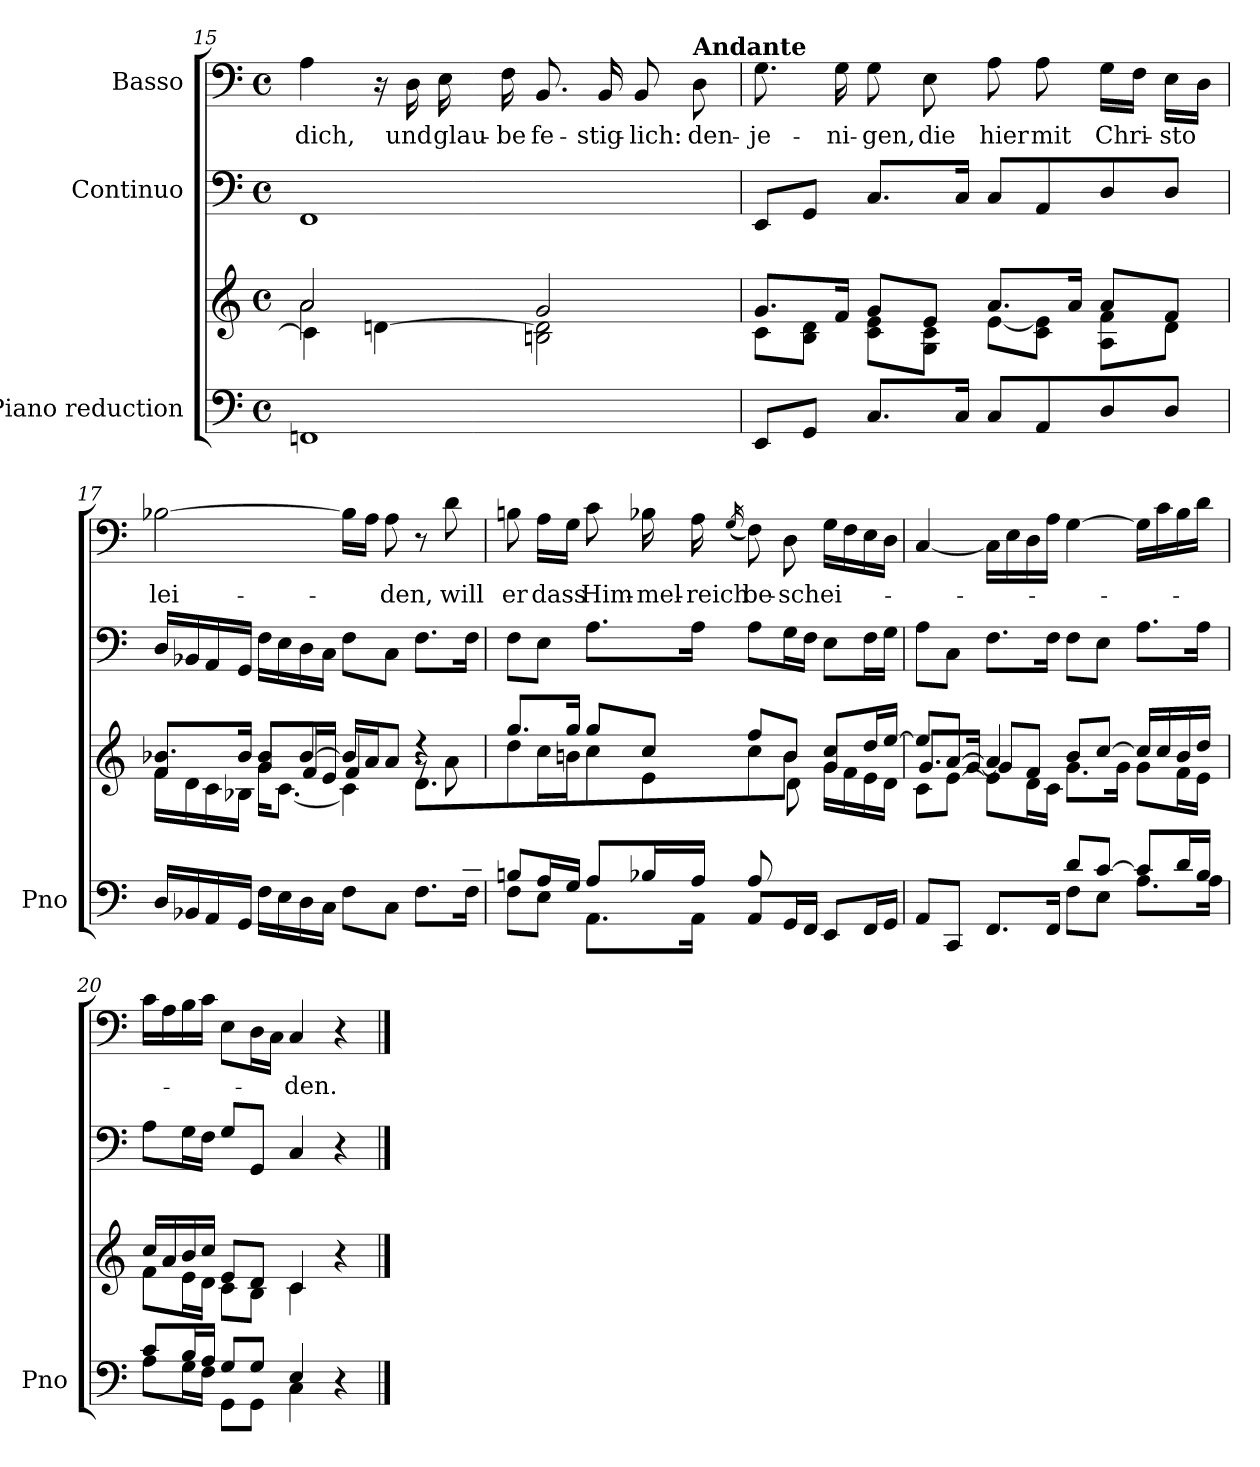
**kern	**kern	**kern	**kern	**text
*part3	*part3	*part2	*part1	*part1
*staff4	*staff3	*staff2	*staff1	*staff1
*I"Piano reduction	*	*I"Continuo	*I"Basso	*
*I'Pno	*	*	*	*
*clefF4	*clefG2	*clefF4	*clefF4	*
*k[]	*k[]	*k[]	*k[]	*
*M4/4	*M4/4	*M4/4	*M4/4	*
*met(c)	*met(c)	*met(c)	*met(c)	*
=15	=15	=15	=15	=15
*	*^	*	*	*
*	*	*^	*	*	*
!	!	!	!	!	!	!LO:LY:b
1FFn	2a/	2a\	4c\]	1FF	4A\	dich,
.	.	.	[4dn\	.	16r	.
!	!	!	!	!	!	!LO:LY:b
.	.	.	.	.	16D\	und
!	!	!	!	!	!	!LO:LY:b
.	.	.	.	.	16E\	glau-
!	!	!	!	!	!	!LO:LY:b
.	.	.	.	.	16F\	-be
!	!	!	!	!	!	!LO:LY:b
.	2g/	2Bn\ 2d\]	2ryy	.	8.BB/	fe-
!	!	!	!	!	!	!LO:LY:b
.	.	.	.	.	16BB/	-stig-
!	!	!	!	!	!	!LO:LY:b
.	.	.	.	.	8BB/	-lich:
!	!	!	!	!	!LO:TX:a:B:t=Andante	!
!	!	!	!	!	!	!LO:LY:b
.	.	.	.	.	8D\	den-
*	*	*v	*v	*	*	*
=16	=16	=16	=16	=16	=16
!	!	!	!	!	!LO:LY:b
8EE/L	8.g/L	8c\L	8EE/L	8.G\	-je-
8GG/J	.	8B\ 8d\J	8GG/J	.	.
!	!	!	!	!	!LO:LY:b
.	16f/Jk	.	.	16G\	-ni-
!	!	!	!	!	!LO:LY:b
8.C/L	8g/L	8c\ 8e\L	8.C/L	8G\	-gen,
!	!	!	!	!	!LO:LY:b
.	8e/J	8G\ 8c\J	.	8E\	die
16C/Jk	.	.	16C/Jk	.	.
!	!	!	!	!	!LO:LY:b
8C/L	8.a/L	[8e\L	8C/L	8A\	hier
!	!	!	!	!	!LO:LY:b
8AA/	.	8c\ 8e\]J	8AA/	8A\	mit
.	16a/Jk	.	.	.	.
!	!	!	!	!	!LO:LY:b
8D/	8a/L	8A\ 8f\L	8D/	16G\LL	Chri-
.	.	.	.	16F\JJ	.
!	!	!	!	!	!LO:LY:b
8D/J	8f/J	8d\J	8D/J	16E\LL	-sto
.	.	.	.	16D\JJ	.
=17	=17	=17	=17	=17	=17
*^	*	*^	*	*	*
!	!	!	!	!	!	!	!LO:LY:b
2...ryy	16D/LL	8.b-X/L	16f\LL	4f/	16D/LL	[2B-X\	lei-
.	16BB-X/	.	16d\	.	16BB-X/	.	.
.	16AA/	.	16c\	.	16AA/	.	.
.	16GG/JJ	16b-/Jk	16B-X\JJ	.	16GG/JJ	.	.
.	16F\LL	8b-/L	16g\KL	8g/L	16F\LL	.	.
.	16E\	.	[8.c\J	.	16E\	.	.
.	16D\	[8b-/J	.	16f/L	16D\	.	.
.	16C\JJ	.	.	16e/JJ	16C\JJ	.	.
.	8F\L	16b-/LL]	4c\]	4f/	8F\L	16B-\LL]	.
.	.	16a/J	.	.	.	16A\JJ	.
!	!	!	!	!	!	!	!LO:LY:b
.	8C\J	8a/J	.	.	8C\J	8A\	-den,
.	8.F\L	4rdd	8.d\L	8rg	8.F\L	8r	.
!	!	!	!	!	!	!	!LO:LY:b
.	.	.	.	8a\	.	8d\	will
16c/Jk	16F\Jk	.	16ryy	.	16F\Jk	.	.
!!LO:LB:g=z
=18	=18	=18	=18	=18	=18	=18	=18
!	!	!	!	!	!	!	!LO:LY:b
8Bn/L	8F\L	8.gg/L	8dd\L	8ryy	8F\L	8Bn\	er
!	!	!	!	!	!	!	!LO:LY:b
*	*	*	*v	*v	*	*	*
16A/L	8E\J	.	16cc\L	8E\J	16A\LL	dass
16G/JJ	.	16gg/Jk	16bn\JJ	.	16G\JJ	.
!	!	!	!	!	!	!LO:LY:b
8A/L	8.AA\L	8gg/L	8cc\L	8.A\L	8c\	Him-
!	!	!	!	!	!	!LO:LY:b
16B-X/L	.	8cc/J	8e\J	.	16B-X\	-mel-
!	!	!	!	!	!	!LO:LY:b
16A/JJ	16AA\Jk	.	.	16A\Jk	16A\	-reich
.	.	.	.	.	(<16qG/	.
!	!	!	!	!	!	!LO:LY:b
8A/L	8AA/L	8ff/L	8cc\L	8A\L	8F\)	be-
*	*	*	*^	*	*	*
!	!	!	!	!	!	!	!LO:LY:b
4.ryy	16GG/L	8b/J	8b\J	8d\J	16G\L	8D\	-schei-
.	16FF/JJ	.	.	.	16F\JJ	.	.
.	8EE/L	8cc/L	16g\LL	4g/	8E\L	16G\LL	.
.	.	.	16f\	.	.	16F\	.
.	16FF/L	16dd/L	16e\	.	16F\L	16E\	.
.	16GG/JJ	[16ee/JJ	16d\JJ	.	16G\JJ	16D\JJ	.
=19	=19	=19	=19	=19	=19	=19	=19
2ryy	8AA/L	8ee/L]	8.g/L	8c\L	8A\L	[4C/	.
.	8CC/J	[8a/J	.	[8e\J	8C\J	.	.
.	.	.	[16g/Jk	.	.	.	.
.	8.FF/L	4a/]	8g/L]	8e\L]	8.F\L	16C\LL]	.
.	.	.	.	.	.	16E\	.
.	.	.	8f/J	16d\L	.	16D\	.
.	16FF/Jk	.	.	16c\JJ	16F\Jk	16A\JJ	.
8d/L	8F\L	8b/L	8.g\L	2ryy	8F\L	[4G\	.
[8c/J	8E\J	[8cc/J	.	.	8E\J	.	.
.	.	.	16g\Jk	.	.	.	.
8c/L]	8.A\L	16cc/LL]	8g\L	.	8.A\L	16G\LL]	.
.	.	16cc/	.	.	.	16c\	.
16d/L	.	16b/	16f\L	.	.	16B\	.
16B/JJ	16A\Jk	16dd/JJ	16e\JJ	.	16A\Jk	16d\JJ	.
*	*	*	*v	*v	*	*	*
=20	=20	=20	=20	=20	=20	=20
8c/L	8A\L	16cc/LL	8f\L	8A\L	16c\LL	.
.	.	16a/	.	.	16A\	.
16B/L	16G\L	16b/	16e\L	16G\L	16B\	.
16A/JJ	16F\JJ	16cc/JJ	16d\JJ	16F\JJ	16c\JJ	.
8G/L	8GG\L	8e/L	8c\L	8G/L	8E\L	.
8G/J	8GG\J	8d/J	8B\J	8GG/J	16D\L	.
.	.	.	.	.	16C\JJ	.
!	!	!	!	!	!	!LO:LY:b
4E/	4C\	4c/	4c\	4C/	4C/	-den.
4r	4ryy	4r	4ryy	4r	4r	.
*v	*v	*	*	*	*	*
*	*v	*v	*	*	*
==	==	==	==	==
*-	*-	*-	*-	*-
